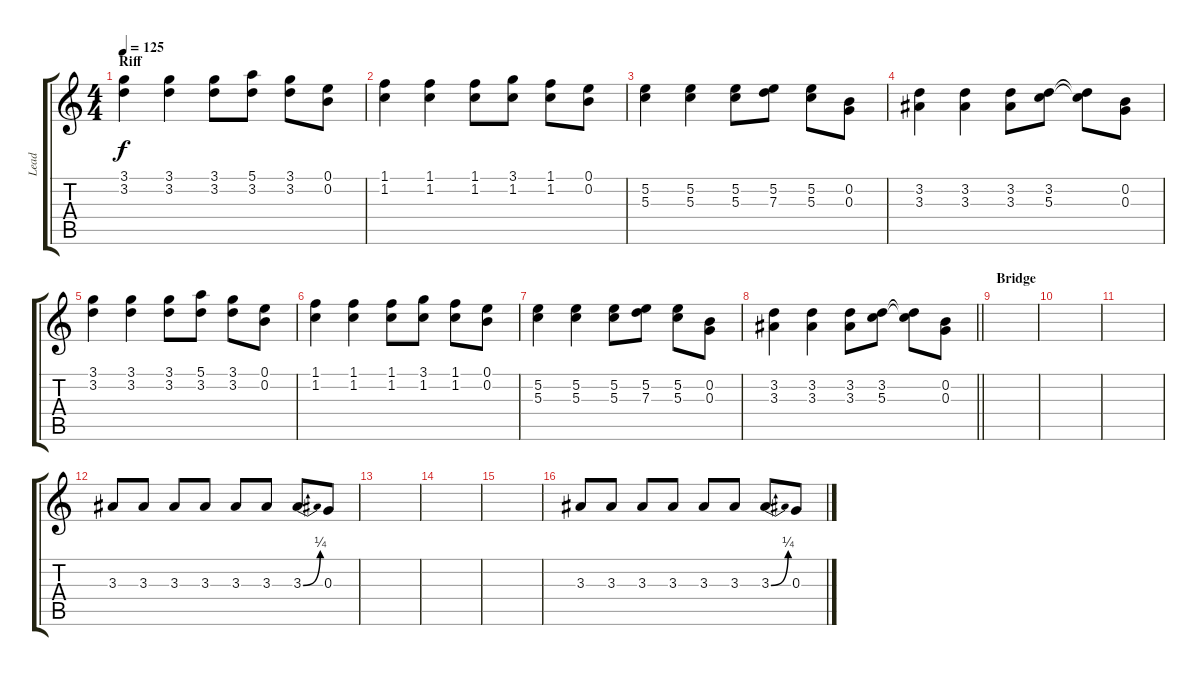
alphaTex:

\track ("Lead" "Lead") {instrument electricguitarclean}
\staff {score tabs}
\tuning (E4 B3 G3 D3 A2 E2) {hide}
\ts (4 4)
\section ("" "Riff")
\tempo 125
\clef g2
\ks c
(3.1 3.2).4{dy f} (3.1 3.2).4 (3.1 3.2).8 (5.1 3.2).8 (3.1 3.2).8 (0.1 0.2).8 |
(1.1 1.2).4 (1.1 1.2).4 (1.1 1.2).8 (3.1 1.2).8 (1.1 1.2).8 (0.1 0.2).8 |
(5.2 5.3).4 (5.2 5.3).4 (5.2 5.3).8 (5.2 7.3).8 (5.2 5.3).8 (0.2 0.3).8 |
(3.2 3.3).4 (3.2 3.3).4 (3.2 3.3).8 (3.2 5.3).8 (3.2{t} 5.3{t}).8 (0.2 0.3).8 |
(3.1 3.2).4 (3.1 3.2).4 (3.1 3.2).8 (5.1 3.2).8 (3.1 3.2).8 (0.1 0.2).8 |
(1.1 1.2).4 (1.1 1.2).4 (1.1 1.2).8 (3.1 1.2).8 (1.1 1.2).8 (0.1 0.2).8 |
(5.2 5.3).4 (5.2 5.3).4 (5.2 5.3).8 (5.2 7.3).8 (5.2 5.3).8 (0.2 0.3).8 |
\barLineRight lightlight
(3.2 3.3).4 (3.2 3.3).4 (3.2 3.3).8 (3.2 5.3).8 (3.2{t} 5.3{t}).8 (0.2 0.3).8 |
\section ("" "Bridge")
|
|
|
3.3.8 3.3.8 3.3.8 3.3.8 3.3.8 3.3.8 3.3{be (bend 0 0 60 1)}.8 0.3.8 |
|
|
|
3.3.8 3.3.8 3.3.8 3.3.8 3.3.8 3.3.8 3.3{be (bend 0 0 60 1)}.8 0.3.8
